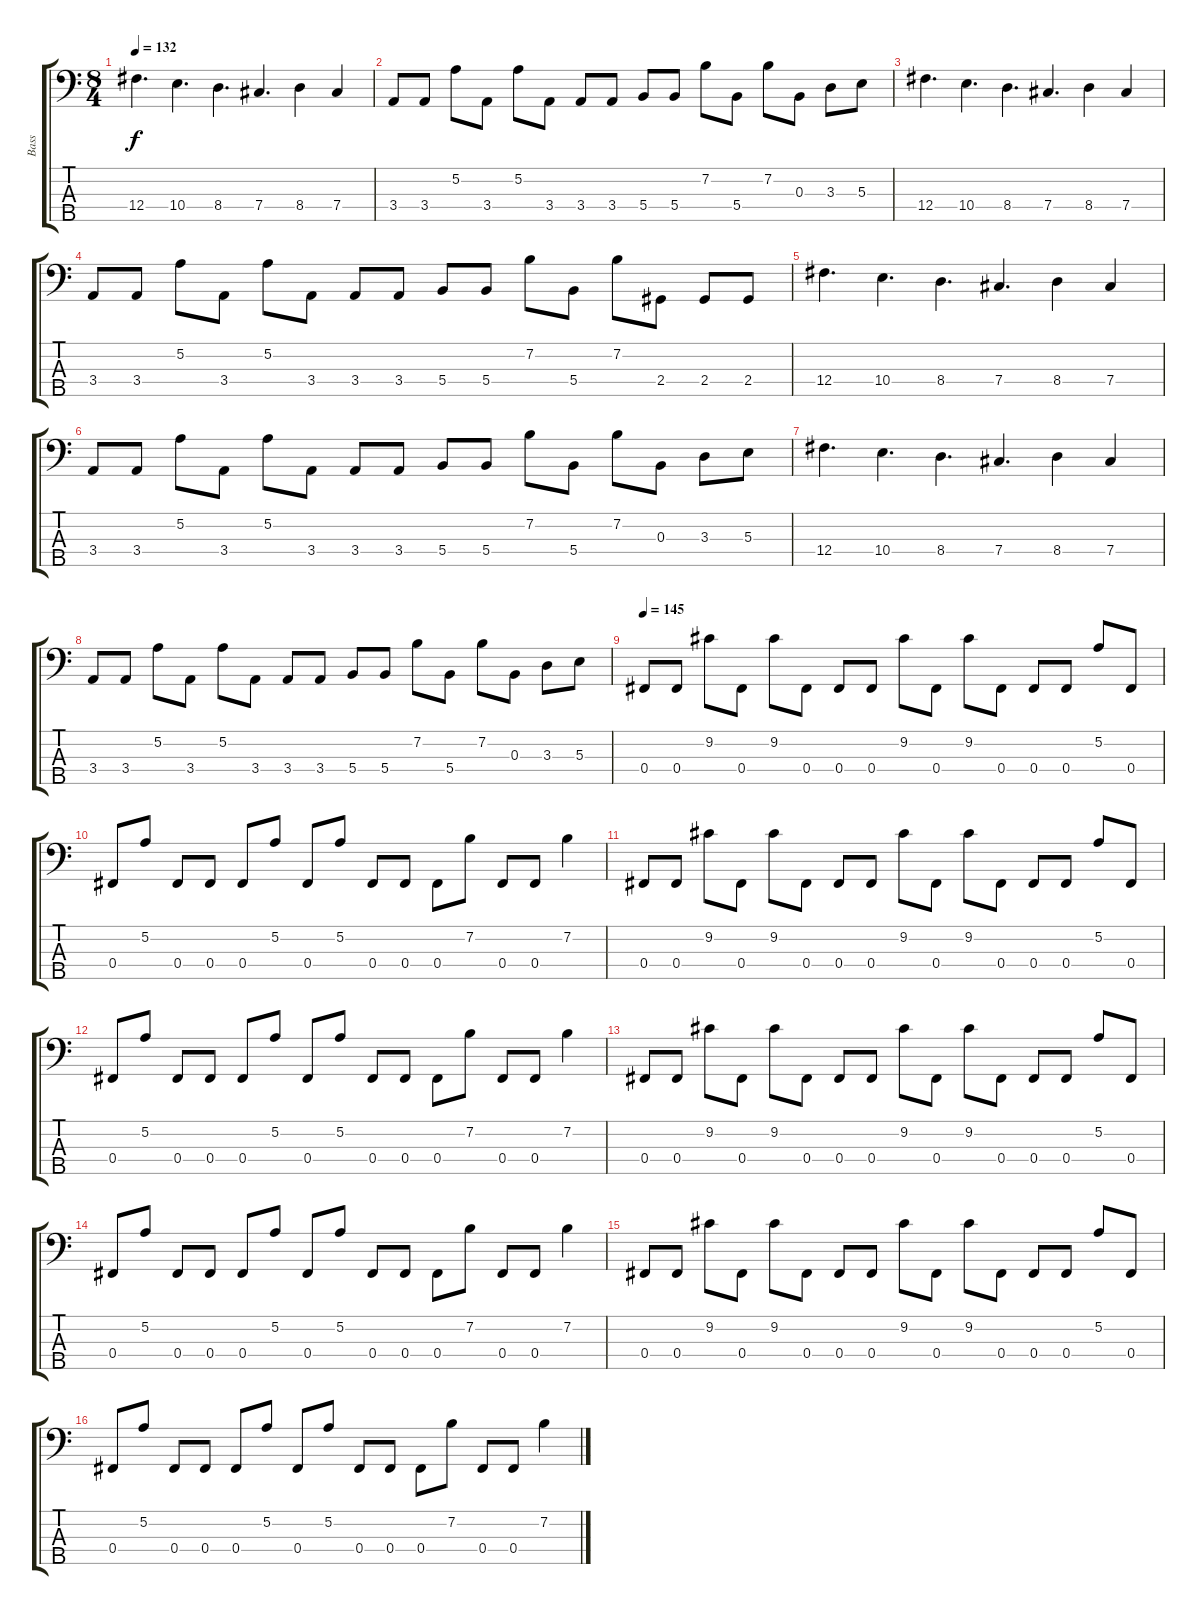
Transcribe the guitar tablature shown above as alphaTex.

\track ("Bass" "Bass") {instrument electricbasspick}
\staff {score tabs}
\tuning (Ab2 E2 B1 Gb1 B0) {hide}
\ts (8 4)
\tempo 132
\clef f4
\ks c
12.4.4{d dy f} 10.4.4{d} 8.4.4{d} 7.4.4{d} 8.4.4 7.4.4 |
3.4.8 3.4.8 5.2.8 3.4.8 5.2.8 3.4.8 3.4.8 3.4.8 5.4.8 5.4.8 7.2.8 5.4.8 7.2.8 0.3.8 3.3.8 5.3.8 |
12.4.4{d} 10.4.4{d} 8.4.4{d} 7.4.4{d} 8.4.4 7.4.4 |
3.4.8 3.4.8 5.2.8 3.4.8 5.2.8 3.4.8 3.4.8 3.4.8 5.4.8 5.4.8 7.2.8 5.4.8 7.2.8 2.4.8 2.4.8 2.4.8 |
12.4.4{d} 10.4.4{d} 8.4.4{d} 7.4.4{d} 8.4.4 7.4.4 |
3.4.8 3.4.8 5.2.8 3.4.8 5.2.8 3.4.8 3.4.8 3.4.8 5.4.8 5.4.8 7.2.8 5.4.8 7.2.8 0.3.8 3.3.8 5.3.8 |
12.4.4{d} 10.4.4{d} 8.4.4{d} 7.4.4{d} 8.4.4 7.4.4 |
3.4.8 3.4.8 5.2.8 3.4.8 5.2.8 3.4.8 3.4.8 3.4.8 5.4.8 5.4.8 7.2.8 5.4.8 7.2.8 0.3.8 3.3.8 5.3.8 |
\tempo 145
0.4.8 0.4.8 9.2.8 0.4.8 9.2.8 0.4.8 0.4.8 0.4.8 9.2.8 0.4.8 9.2.8 0.4.8 0.4.8 0.4.8 5.2.8 0.4.8 |
0.4.8 5.2.8 0.4.8 0.4.8 0.4.8 5.2.8 0.4.8 5.2.8 0.4.8 0.4.8 0.4.8 7.2.8 0.4.8 0.4.8 7.2.4 |
0.4.8 0.4.8 9.2.8 0.4.8 9.2.8 0.4.8 0.4.8 0.4.8 9.2.8 0.4.8 9.2.8 0.4.8 0.4.8 0.4.8 5.2.8 0.4.8 |
0.4.8 5.2.8 0.4.8 0.4.8 0.4.8 5.2.8 0.4.8 5.2.8 0.4.8 0.4.8 0.4.8 7.2.8 0.4.8 0.4.8 7.2.4 |
0.4.8 0.4.8 9.2.8 0.4.8 9.2.8 0.4.8 0.4.8 0.4.8 9.2.8 0.4.8 9.2.8 0.4.8 0.4.8 0.4.8 5.2.8 0.4.8 |
0.4.8 5.2.8 0.4.8 0.4.8 0.4.8 5.2.8 0.4.8 5.2.8 0.4.8 0.4.8 0.4.8 7.2.8 0.4.8 0.4.8 7.2.4 |
0.4.8 0.4.8 9.2.8 0.4.8 9.2.8 0.4.8 0.4.8 0.4.8 9.2.8 0.4.8 9.2.8 0.4.8 0.4.8 0.4.8 5.2.8 0.4.8 |
0.4.8 5.2.8 0.4.8 0.4.8 0.4.8 5.2.8 0.4.8 5.2.8 0.4.8 0.4.8 0.4.8 7.2.8 0.4.8 0.4.8 7.2.4
